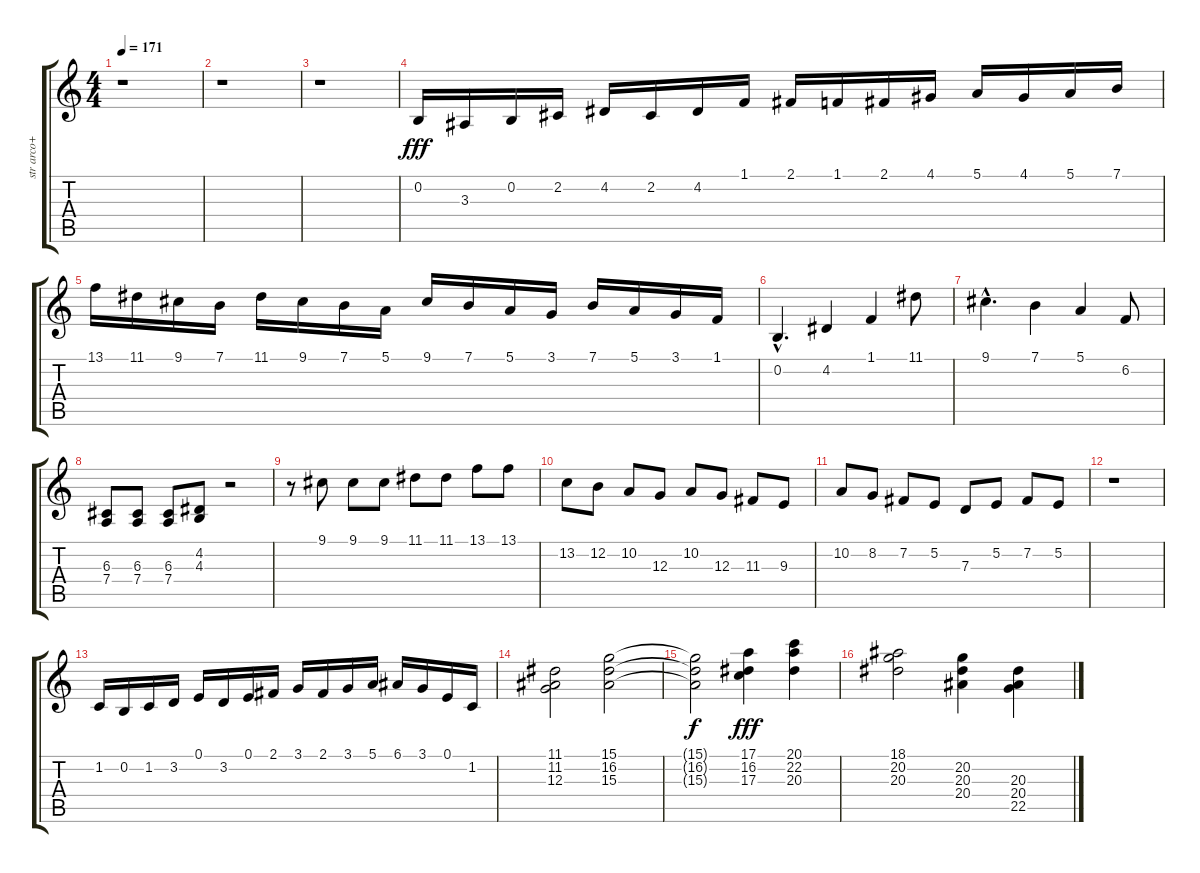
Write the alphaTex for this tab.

\track ("str arco+" "str arco+") {instrument stringensemble1}
\staff {score tabs}
\tuning (E4 B3 G3 D3 A2 E2) {hide}
\ts (4 4)
\tempo 171
\clef g2
\ks c
r.1{dy ppp} |
r.1 |
r.1 |
0.2.16{dy fff} 3.3.16 0.2.16 2.2.16 4.2.16 2.2.16 4.2.16 1.1.16 2.1.16 1.1.16 2.1.16 4.1.16 5.1.16 4.1.16 5.1.16 7.1.16 |
13.1.16 11.1.16 9.1.16 7.1.16 11.1.16 9.1.16 7.1.16 5.1.16 9.1.16 7.1.16 5.1.16 3.1.16 7.1.16 5.1.16 3.1.16 1.1.16 |
0.2{hac}.4{d} 4.2.4 1.1.4 11.1.8 |
9.1{hac}.4{d} 7.1.4 5.1.4 6.2.8 |
(6.3 7.4).8 (6.3 7.4).8 (6.3 7.4).8 (4.2 4.3).8 r.2 |
r.8 9.1.8 9.1.8 9.1.8 11.1.8 11.1.8 13.1.8 13.1.8 |
13.2.8 12.2.8 10.2.8 12.3.8 10.2.8 12.3.8 11.3.8 9.3.8 |
10.2.8 8.2.8 7.2.8 5.2.8 7.3.8 5.2.8 7.2.8 5.2.8 |
r.1 |
1.2.16 0.2.16 1.2.16 3.2.16 0.1.16 3.2.16 0.1.16 2.1.16 3.1.16 2.1.16 3.1.16 5.1.16 6.1.16 3.1.16 0.1.16 1.2.16 |
(11.1 11.2 12.3).2 (15.1 16.2 15.3).2 |
(15.1{t} 16.2{t} 15.3{t}).2{dy f} (17.1 16.2 17.3).4{dy fff} (20.1 22.2 20.3).4 |
(18.1 20.2 20.3).2 (20.2 20.3 20.4).4 (20.3 20.4 22.5).4
